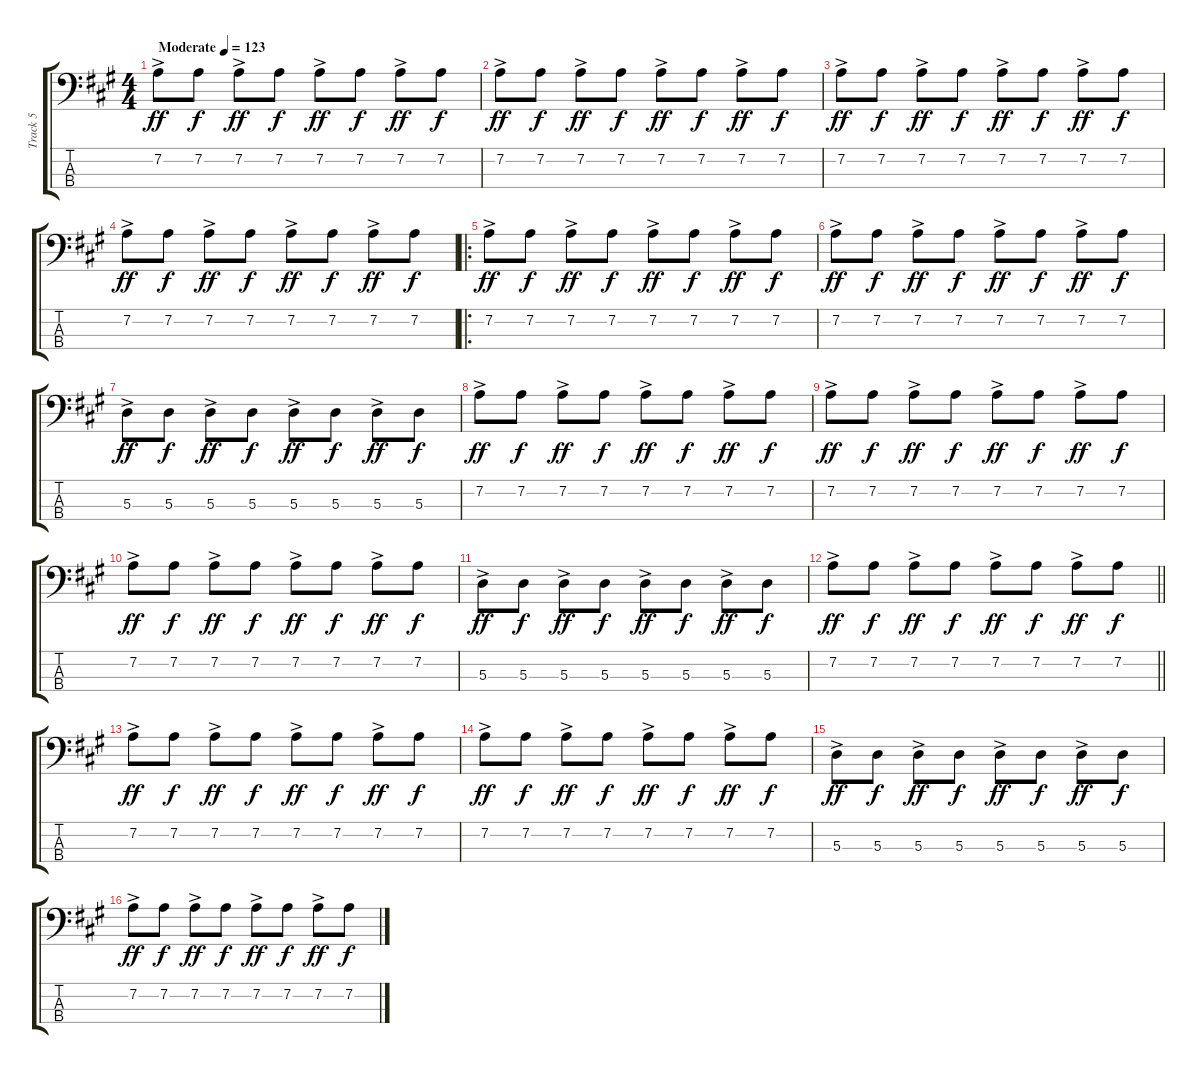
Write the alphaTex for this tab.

\track ("Track 5" "Track 5") {instrument electricbassfinger}
\staff {score tabs}
\tuning (G2 D2 A1 E1) {hide}
\ts (4 4)
\tempo (123 "Moderate")
\clef f4
\ks a
7.2{ac}.8{dy ff instrument electricbassfinger} 7.2.8{dy f} 7.2{ac}.8{dy ff} 7.2.8{dy f} 7.2{ac}.8{dy ff} 7.2.8{dy f} 7.2{ac}.8{dy ff} 7.2.8{dy f} |
7.2{ac}.8{dy ff} 7.2.8{dy f} 7.2{ac}.8{dy ff} 7.2.8{dy f} 7.2{ac}.8{dy ff} 7.2.8{dy f} 7.2{ac}.8{dy ff} 7.2.8{dy f} |
7.2{ac}.8{dy ff} 7.2.8{dy f} 7.2{ac}.8{dy ff} 7.2.8{dy f} 7.2{ac}.8{dy ff} 7.2.8{dy f} 7.2{ac}.8{dy ff} 7.2.8{dy f} |
7.2{ac}.8{dy ff} 7.2.8{dy f} 7.2{ac}.8{dy ff} 7.2.8{dy f} 7.2{ac}.8{dy ff} 7.2.8{dy f} 7.2{ac}.8{dy ff} 7.2.8{dy f} |
\ro
7.2{ac}.8{dy ff} 7.2.8{dy f} 7.2{ac}.8{dy ff} 7.2.8{dy f} 7.2{ac}.8{dy ff} 7.2.8{dy f} 7.2{ac}.8{dy ff} 7.2.8{dy f} |
7.2{ac}.8{dy ff} 7.2.8{dy f} 7.2{ac}.8{dy ff} 7.2.8{dy f} 7.2{ac}.8{dy ff} 7.2.8{dy f} 7.2{ac}.8{dy ff} 7.2.8{dy f} |
5.3{ac}.8{dy ff} 5.3.8{dy f} 5.3{ac}.8{dy ff} 5.3.8{dy f} 5.3{ac}.8{dy ff} 5.3.8{dy f} 5.3{ac}.8{dy ff} 5.3.8{dy f} |
7.2{ac}.8{dy ff} 7.2.8{dy f} 7.2{ac}.8{dy ff} 7.2.8{dy f} 7.2{ac}.8{dy ff} 7.2.8{dy f} 7.2{ac}.8{dy ff} 7.2.8{dy f} |
7.2{ac}.8{dy ff} 7.2.8{dy f} 7.2{ac}.8{dy ff} 7.2.8{dy f} 7.2{ac}.8{dy ff} 7.2.8{dy f} 7.2{ac}.8{dy ff} 7.2.8{dy f} |
7.2{ac}.8{dy ff} 7.2.8{dy f} 7.2{ac}.8{dy ff} 7.2.8{dy f} 7.2{ac}.8{dy ff} 7.2.8{dy f} 7.2{ac}.8{dy ff} 7.2.8{dy f} |
5.3{ac}.8{dy ff} 5.3.8{dy f} 5.3{ac}.8{dy ff} 5.3.8{dy f} 5.3{ac}.8{dy ff} 5.3.8{dy f} 5.3{ac}.8{dy ff} 5.3.8{dy f} |
\barLineRight lightlight
7.2{ac}.8{dy ff} 7.2.8{dy f} 7.2{ac}.8{dy ff} 7.2.8{dy f} 7.2{ac}.8{dy ff} 7.2.8{dy f} 7.2{ac}.8{dy ff} 7.2.8{dy f} |
7.2{ac}.8{dy ff} 7.2.8{dy f} 7.2{ac}.8{dy ff} 7.2.8{dy f} 7.2{ac}.8{dy ff} 7.2.8{dy f} 7.2{ac}.8{dy ff} 7.2.8{dy f} |
7.2{ac}.8{dy ff} 7.2.8{dy f} 7.2{ac}.8{dy ff} 7.2.8{dy f} 7.2{ac}.8{dy ff} 7.2.8{dy f} 7.2{ac}.8{dy ff} 7.2.8{dy f} |
5.3{ac}.8{dy ff} 5.3.8{dy f} 5.3{ac}.8{dy ff} 5.3.8{dy f} 5.3{ac}.8{dy ff} 5.3.8{dy f} 5.3{ac}.8{dy ff} 5.3.8{dy f} |
7.2{ac}.8{dy ff} 7.2.8{dy f} 7.2{ac}.8{dy ff} 7.2.8{dy f} 7.2{ac}.8{dy ff} 7.2.8{dy f} 7.2{ac}.8{dy ff} 7.2.8{dy f}
